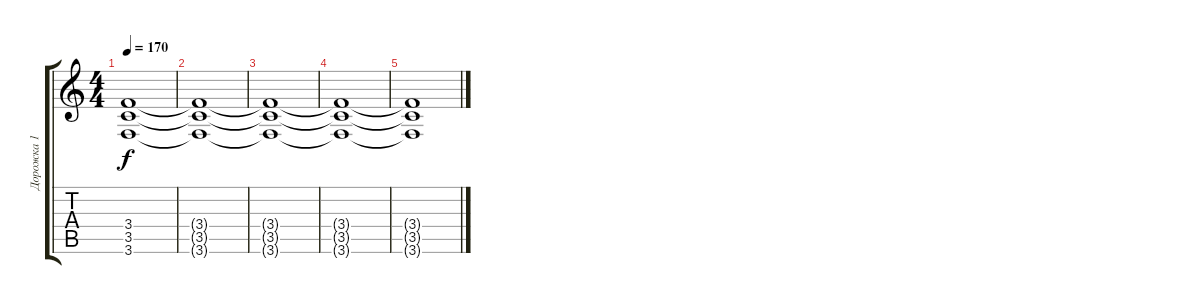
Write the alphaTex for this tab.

\track ("Дорожка 1" "Дорожка 1") {instrument distortionguitar}
\staff {score tabs}
\tuning (E4 B3 G3 D3 A2 D2) {hide}
\ts (4 4)
\tempo 170
\clef g2
\ks c
(3.4{t} 3.5{t} 3.6{t}).1{dy f} |
(3.4{t} 3.5{t} 3.6{t}).1 |
(3.4{t} 3.5{t} 3.6{t}).1 |
(3.4{t} 3.5{t} 3.6{t}).1 |
(3.4{t} 3.5{t} 3.6{t}).1
